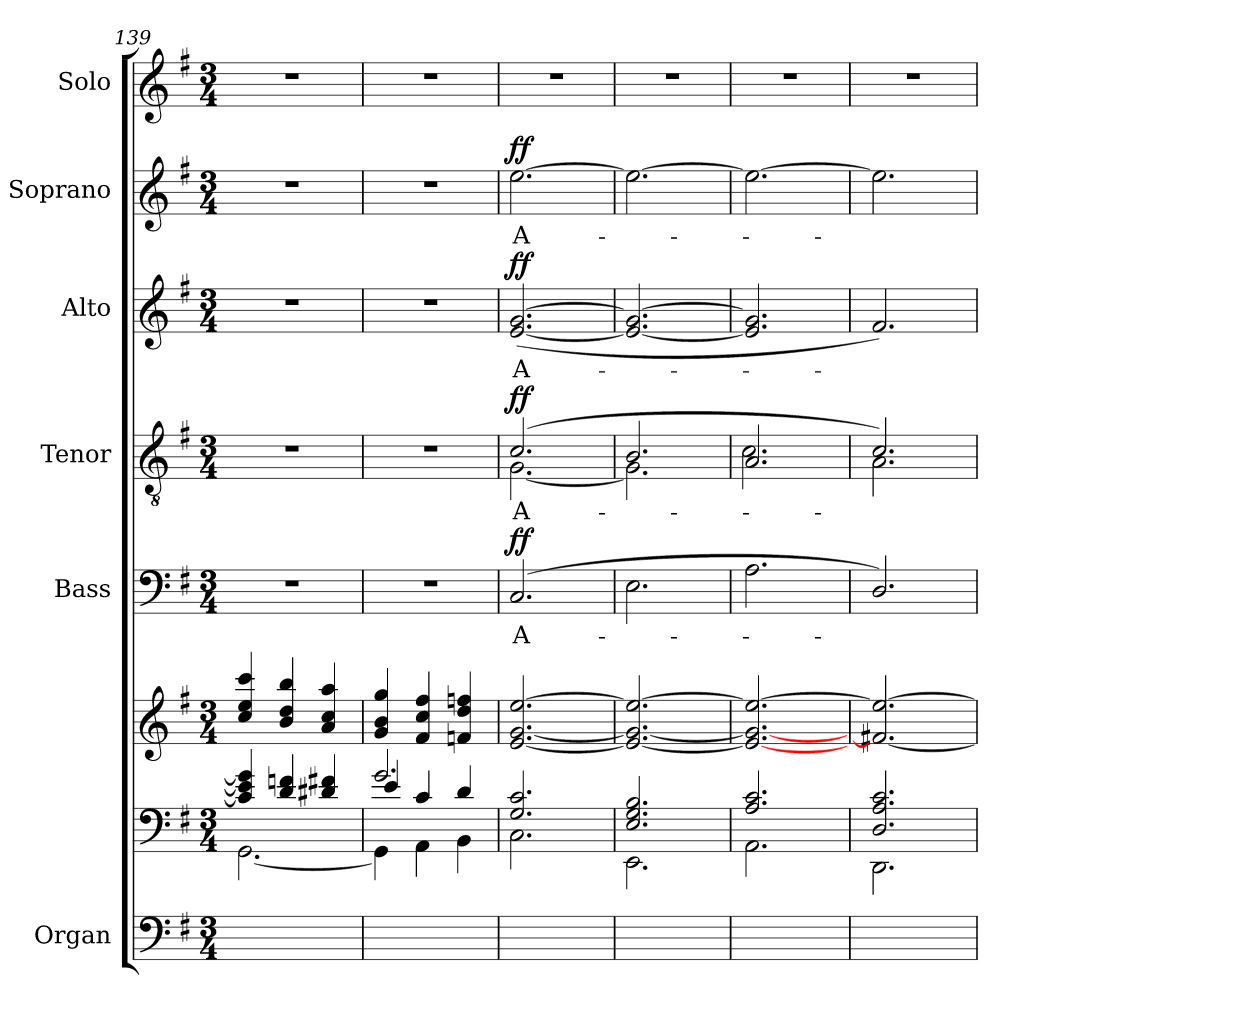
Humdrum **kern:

**kern	**kern	**kern	**kern	**text	**dynam	**kern	**text	**dynam	**kern	**text	**dynam	**kern	**text	**dynam	**kern
*part6	*part6	*part6	*part5	*part5	*part5	*part4	*part4	*part4	*part3	*part3	*part3	*part2	*part2	*part2	*part1
*staff8	*staff7	*staff6	*staff5	*staff5	*staff5	*staff4	*staff4	*staff4	*staff3	*staff3	*staff3	*staff2	*staff2	*staff2	*staff1
*I"Organ	*	*	*I"Bass	*	*	*I"Tenor	*	*	*I"Alto	*	*	*I"Soprano	*	*	*I"Solo
*	*	*	*I'B	*	*	*I'T	*	*	*I'A	*	*	*I'S	*	*	*I'S
*clefF4	*clefF4	*clefG2	*clefF4	*	*	*clefGv2	*	*	*clefG2	*	*	*clefG2	*	*	*clefG2
*k[f#]	*k[f#]	*k[f#]	*k[f#]	*	*	*k[f#]	*	*	*k[f#]	*	*	*k[f#]	*	*	*k[f#]
*G:	*G:	*G:	*G:	*	*	*G:	*	*	*G:	*	*	*G:	*	*	*G:
*M3/4	*M3/4	*M3/4	*M3/4	*	*	*M3/4	*	*	*M3/4	*	*	*M3/4	*	*	*M3/4
=139	=139	=139	=139	=139	=139	=139	=139	=139	=139	=139	=139	=139	=139	=139	=139
*	*^	*^	*	*	*	*	*	*	*	*	*	*	*	*	*
*	*	*^	*	*	*	*	*	*	*	*	*	*	*	*	*	*	*
!	!	!	!	!	!	!LO:N:vis=1	!	!	!LO:N:vis=1	!	!	!LO:N:vis=1	!	!	!LO:N:vis=1	!	!	!
*	*	*	*	*	*	*	*	*	*^	*	*	*	*	*	*	*	*	*
2.ryy	4c/] 4e/] 4g/]	[2.GG\	2ryy	4cc/ 4ee/ 4ccc/	2ryy	2.r	.	.	2.r	2ryy	.	.	2.r	.	.	2.r	.	.	2.r
.	4d/ 4fn/	.	.	4b/ 4dd/ 4bb/	.	.	.	.	.	.	.	.	.	.	.	.	.	.	.
.	4d#X/ 4f#X/	.	4ryy	4a/ 4cc/ 4aa/	4ryy	.	.	.	.	4ryy	.	.	.	.	.	.	.	.	.
=140	=140	=140	=140	=140	=140	=140	=140	=140	=140	=140	=140	=140	=140	=140	=140	=140	=140	=140	=140
!	!	!	!	!	!	!LO:N:vis=1	!	!	!LO:N:vis=1	!	!	!	!LO:N:vis=1	!	!	!LO:N:vis=1	!	!	!
2.ryy	2.g/	4GG\]	4e	4g/ 4b/ 4gg/	2ryy	2.r	.	.	2.r	2ryy	.	.	2.r	.	.	2.r	.	.	2.r
.	.	4AA\	4c	4f#/ 4cc/ 4ff#/	.	.	.	.	.	.	.	.	.	.	.	.	.	.	.
.	.	4BB\	4d	4fn/ 4dd/ 4ffn/	4ryy	.	.	.	.	4ryy	.	.	.	.	.	.	.	.	.
=141	=141	=141	=141	=141	=141	=141	=141	=141	=141	=141	=141	=141	=141	=141	=141	=141	=141	=141	=141
!	!	!	!	!	!	!	!LO:LY:b	!LO:DY:b	!	!	!LO:LY:b	!LO:DY:b	!	!LO:LY:b	!LO:DY:b	!	!LO:LY:b	!LO:DY:b	!
2.ryy	2.G/ 2.c/	2.C\	2ryy	[2.e/ [2.g/ [2.ee/	2ryy	(>2.C	A-	ff	(>2.c	[2.G\	A-	ff	(<[2.e [2.g	A-	ff	[2.ee	A-	ff	2.r
.	.	.	4ryy	.	4ryy	.	.	.	.	.	.	.	.	.	.	.	.	.	.
=142	=142	=142	=142	=142	=142	=142	=142	=142	=142	=142	=142	=142	=142	=142	=142	=142	=142	=142	=142
2.ryy	2.E/ 2.G/ 2.B/	2.EE\	2ryy	2.e/_ 2.g/_ 2.ee/_	2ryy	2.E	.	.	2.B	2.G\]	.	.	2.e_ 2.g_	.	.	2.ee_	.	.	2.r
.	.	.	4ryy	.	4ryy	.	.	.	.	.	.	.	.	.	.	.	.	.	.
=143	=143	=143	=143	=143	=143	=143	=143	=143	=143	=143	=143	=143	=143	=143	=143	=143	=143	=143	=143
2.ryy	2.A/ 2.c/	2.AA\	2ryy	2.e/_ 2.g/_ 2.ee/_	2ryy	2.A	.	.	2.A	2.c\	.	.	2.e] 2.g]	.	.	2.ee_	.	.	2.r
.	.	.	4ryy	.	4ryy	.	.	.	.	.	.	.	.	.	.	.	.	.	.
=144	=144	=144	=144	=144	=144	=144	=144	=144	=144	=144	=144	=144	=144	=144	=144	=144	=144	=144	=144
2.ryy	2.D/ 2.A/ 2.c/	2.DD\	2ryy	2.f#X/_ 2.ee/_	2ryy	2.D/)	.	.	2.c)	2.A\	.	.	2.f#)	.	.	2.ee]	.	.	2.r
.	.	.	4ryy	.	4ryy	.	.	.	.	.	.	.	.	.	.	.	.	.	.
*	*v	*v	*v	*	*	*	*	*	*v	*v	*	*	*	*	*	*	*	*	*
*	*	*v	*v	*	*	*	*	*	*	*	*	*	*	*	*	*
=	=	=	=	=	=	=	=	=	=	=	=	=	=	=	=
*-	*-	*-	*-	*-	*-	*-	*-	*-	*-	*-	*-	*-	*-	*-	*-
